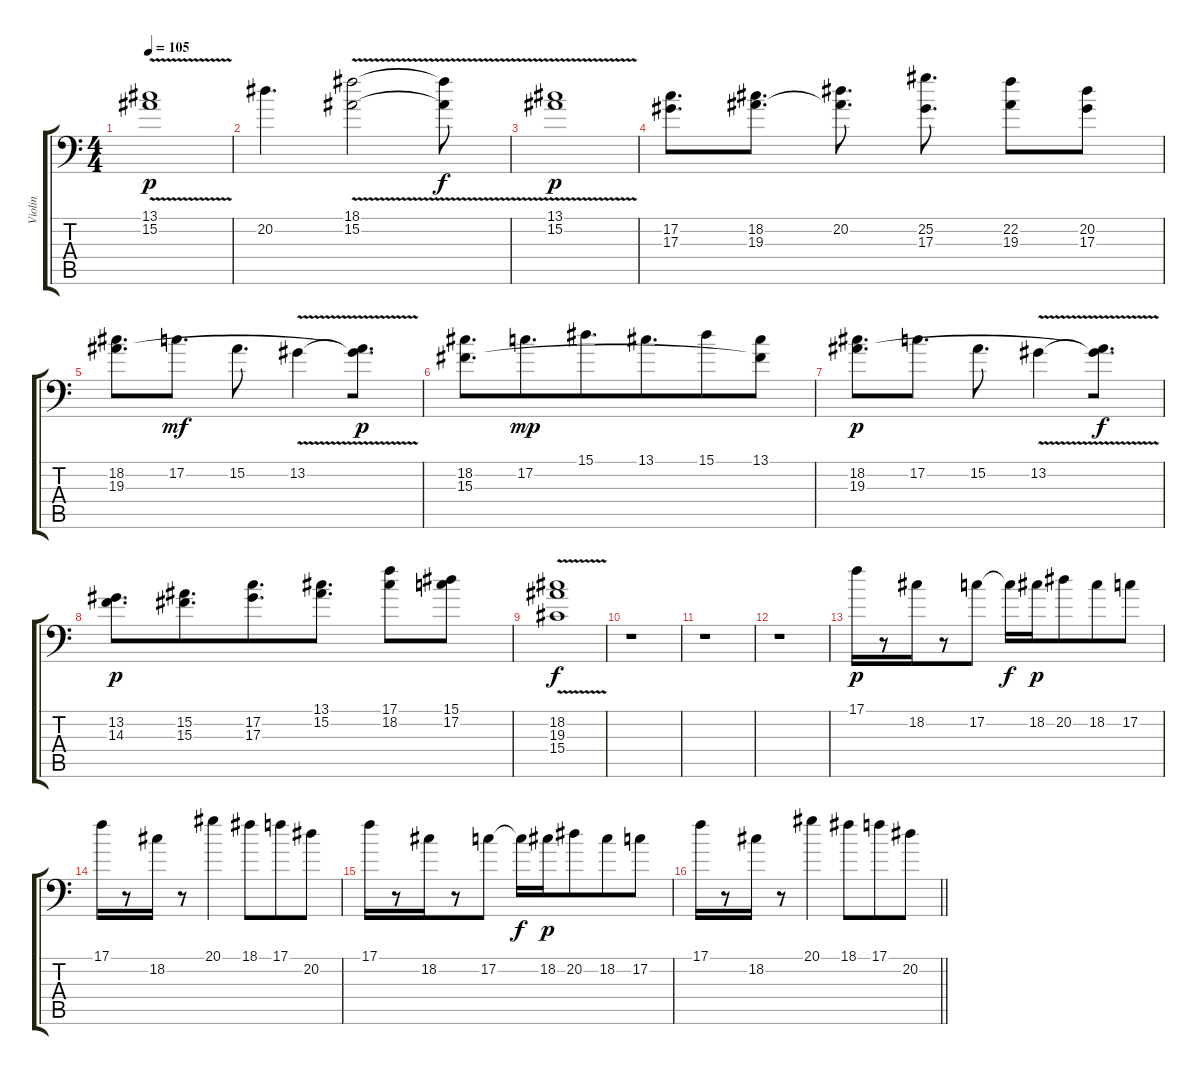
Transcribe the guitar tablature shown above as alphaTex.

\track ("Violin" "Violin") {instrument stringensemble1 bank 255}
\staff {score tabs}
\tuning (C4 G3 Eb3 Bb2 F2 Bb1) {hide}
\ts (4 4)
\tempo 105
\clef f4
\ks c
(13.1{v} 15.2{v}).1{dy p} |
20.2.4{d} (18.1{v} 15.2{v}).2 (18.1{t} 15.2{t}).8{dy f} |
(13.1{v} 15.2{v}).1{dy p} |
(17.2 17.3).8{d} (18.2 19.3).8{d} (20.2 19.3{t}).8{d} (25.2 17.3).8{d} (22.2 19.3).8{beam merge} (20.2 17.3).8 |
(18.2 19.3).8{d} 17.2.8{d dy mf} 15.2.8{d} 13.2{v}.4{beam merge} (13.2{t} 19.3{t}).8{d dy p} |
(18.2 15.3).8{d} 17.2.8{d dy mp beam merge} 15.1.8{d beam merge} 13.1.8{d beam merge} 15.1.8{beam merge} (13.1 15.3{t}).8 |
(18.2 19.3).8{d dy p} 17.2.8{d} 15.2.8{d} 13.2{v}.4{beam merge} (13.2{t} 19.3{t}).8{d dy f} |
(13.2 14.3).8{d dy p} (15.2 15.3).8{d beam merge} (17.2 17.3).8{d beam merge} (13.1 15.2).8{d} (17.1 18.2).8 (15.1 17.2).8 |
(18.2{v} 19.3{v} 15.4{v}).1{dy f} |
r.1 |
r.1 |
r.1 |
17.1.16{dy p beam merge} r.8{beam merge} 18.2.16{beam merge} r.8 17.2.8 17.2{t}.16{dy f beam merge} 18.2.16{dy p beam merge} 20.2.8{beam merge} 18.2.8 17.2.8 |
17.1.16{beam merge} r.8{beam merge} 18.2.16{beam merge} r.8 20.1.4{beam merge} 18.1.8{beam merge} 17.1.8{beam merge} 20.2.8 |
17.1.16{beam merge} r.8{beam merge} 18.2.16{beam merge} r.8 17.2.8 17.2{t}.16{dy f beam merge} 18.2.16{dy p beam merge} 20.2.8{beam merge} 18.2.8 17.2.8 |
\barLineRight lightlight
17.1.16{beam merge} r.8{beam merge} 18.2.16{beam merge} r.8 20.1.4{beam merge} 18.1.8{beam merge} 17.1.8{beam merge} 20.2.8
